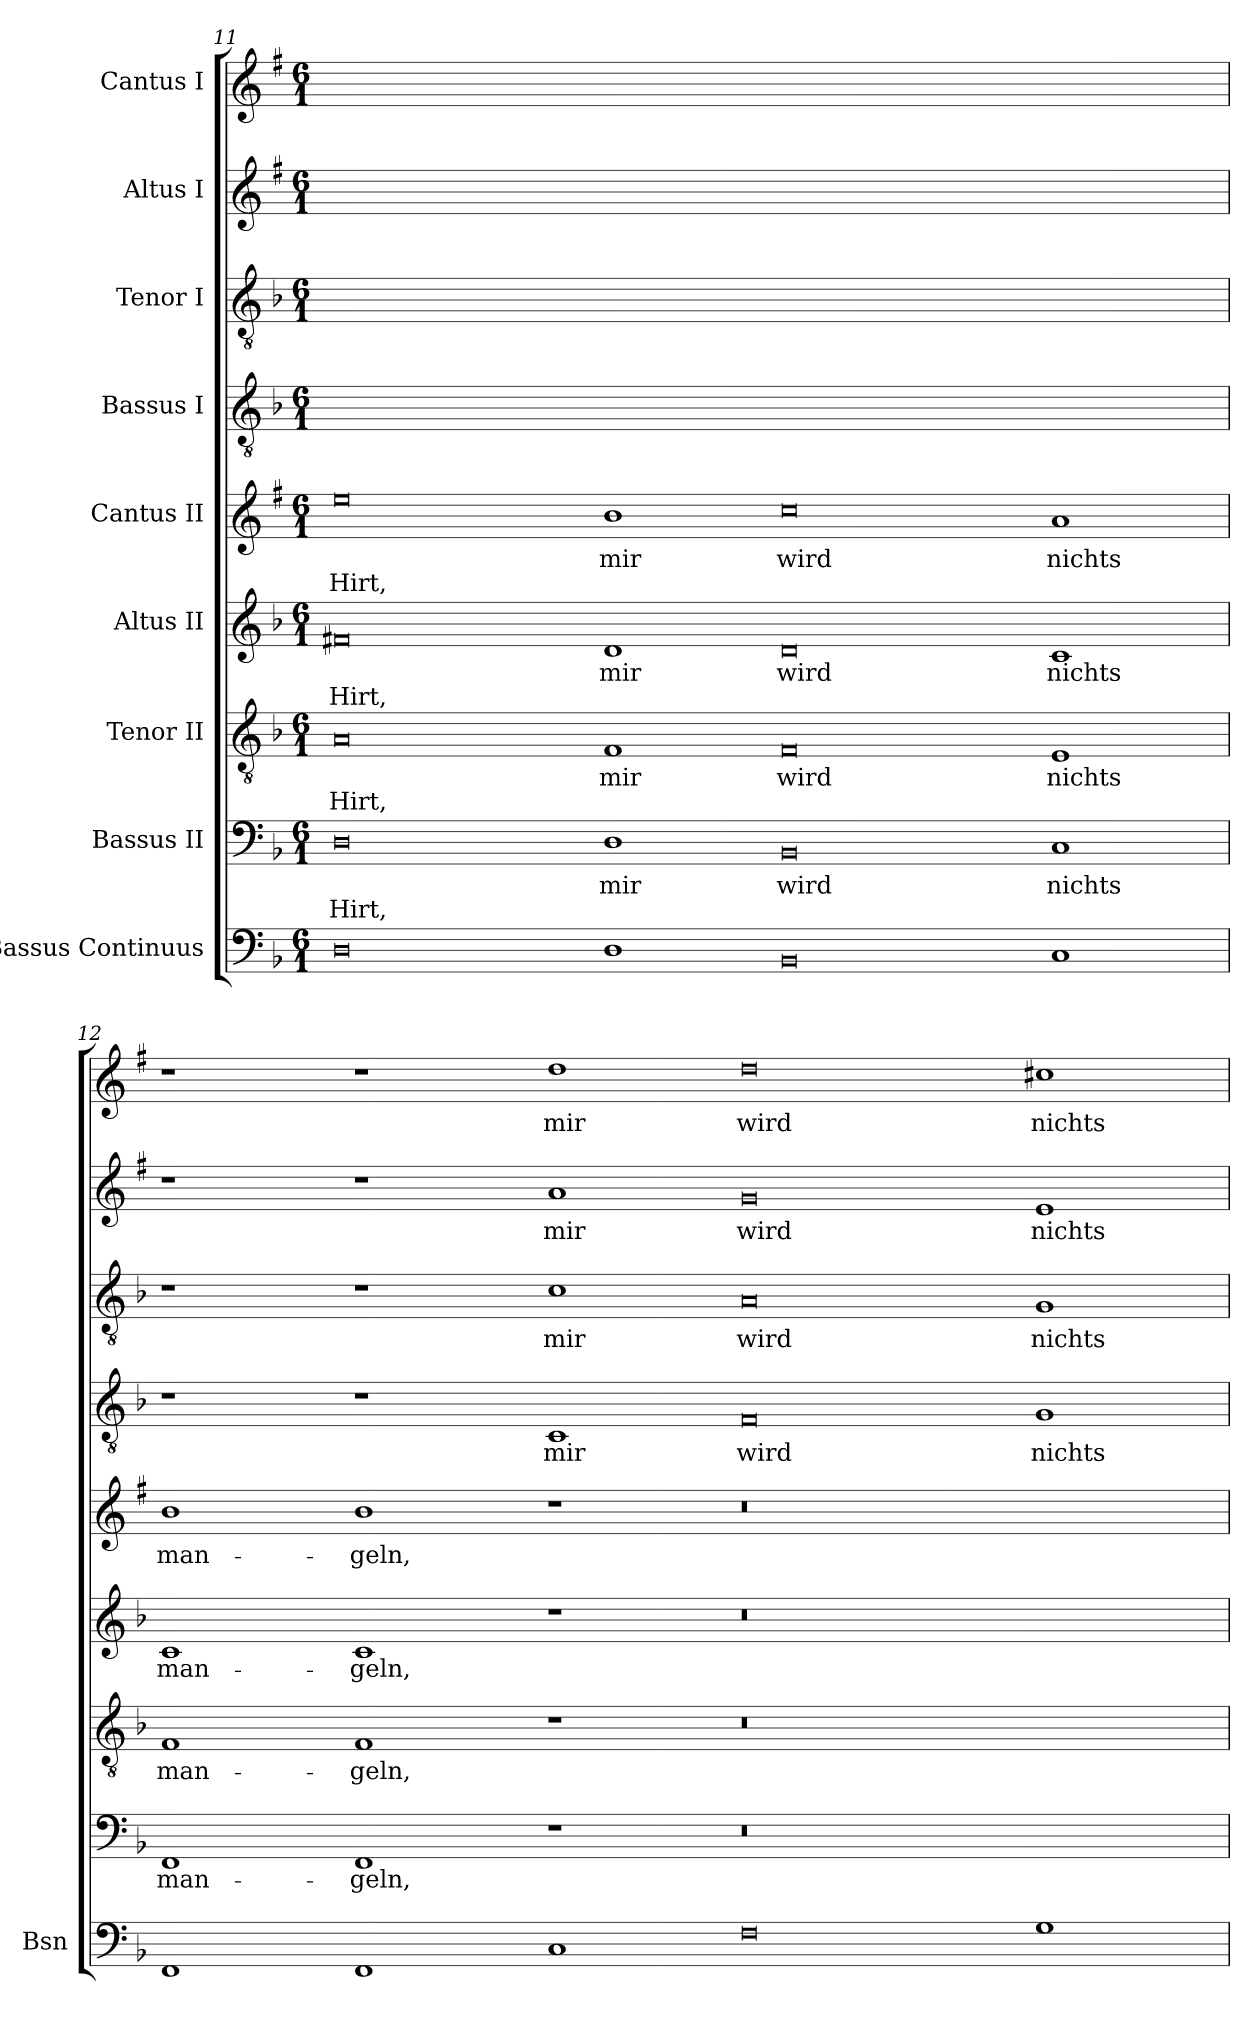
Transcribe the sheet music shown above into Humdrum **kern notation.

**kern	**kern	**text	**text	**kern	**text	**text	**kern	**text	**text	**kern	**text	**text	**kern	**text	**kern	**text	**kern	**text	**kern	**text
*part9	*part8	*part8	*part8	*part7	*part7	*part7	*part6	*part6	*part6	*part5	*part5	*part5	*part4	*part4	*part3	*part3	*part2	*part2	*part1	*part1
*staff9	*staff8	*staff8	*staff8	*staff7	*staff7	*staff7	*staff6	*staff6	*staff6	*staff5	*staff5	*staff5	*staff4	*staff4	*staff3	*staff3	*staff2	*staff2	*staff1	*staff1
*I"Bassus Continuus	*I"Bassus II	*	*	*I"Tenor II	*	*	*I"Altus II	*	*	*I"Cantus II	*	*	*I"Bassus I	*	*I"Tenor I	*	*I"Altus I	*	*I"Cantus I	*
*I'Bsn	*	*	*	*	*	*	*	*	*	*	*	*	*	*	*	*	*	*	*	*
*clefF4	*clefF4	*	*	*clefGv2	*	*	*clefG2	*	*	*clefG2	*	*	*clefGv2	*	*clefGv2	*	*clefG2	*	*clefG2	*
*	*	*	*	*	*	*	*	*	*	*ITrd1c2	*	*	*	*	*	*	*ITrd1c2	*	*ITrd1c2	*
*k[b-]	*k[b-]	*	*	*k[b-]	*	*	*k[b-]	*	*	*k[b-]	*	*	*k[b-]	*	*k[b-]	*	*k[b-]	*	*k[b-]	*
*F:	*F:	*	*	*F:	*	*	*F:	*	*	*F:	*	*	*F:	*	*F:	*	*F:	*	*F:	*
*M6/1	*M6/1	*	*	*M6/1	*	*	*M6/1	*	*	*M6/1	*	*	*M6/1	*	*M6/1	*	*M6/1	*	*M6/1	*
=11	=11	=11	=11	=11	=11	=11	=11	=11	=11	=11	=11	=11	=11	=11	=11	=11	=11	=11	=11	=11
!	!	!	!LO:LY:b	!	!	!LO:LY:b	!	!	!LO:LY:b	!	!	!LO:LY:b	!	!	!	!	!	!	!	!
0D	0D	.	Hirt,	0A	.	Hirt,	0f#X	.	Hirt,	0dd	.	Hirt,	00.ryy	.	00.ryy	.	00.ryy	.	00.ryy	.
!	!	!LO:LY:b	!	!	!LO:LY:b	!	!	!LO:LY:b	!	!	!LO:LY:b	!	!	!	!	!	!	!	!	!
1D/	1D	mir	.	1F	mir	.	1d	mir	.	1a	mir	.	.	.	.	.	.	.	.	.
!	!	!LO:LY:b	!	!	!LO:LY:b	!	!	!LO:LY:b	!	!	!LO:LY:b	!	!	!	!	!	!	!	!	!
0BB-	0BB-	wird	.	0F	wird	.	0d	wird	.	0b-	wird	.	.	.	.	.	.	.	.	.
!	!	!LO:LY:b	!	!	!LO:LY:b	!	!	!LO:LY:b	!	!	!LO:LY:b	!	!	!	!	!	!	!	!	!
1C	1C	nichts	.	1E	nichts	.	1c	nichts	.	1g	nichts	.	.	.	.	.	.	.	.	.
=12	=12	=12	=12	=12	=12	=12	=12	=12	=12	=12	=12	=12	=12	=12	=12	=12	=12	=12	=12	=12
!	!	!LO:LY:b	!	!	!LO:LY:b	!	!	!LO:LY:b	!	!	!LO:LY:b	!	!	!	!	!	!	!	!	!
1FF	1FF	man-	.	1F	man-	.	1c	man-	.	1a	man-	.	1r	.	1r	.	1r	.	1r	.
!	!	!LO:LY:b	!	!	!LO:LY:b	!	!	!LO:LY:b	!	!	!LO:LY:b	!	!	!	!	!	!	!	!	!
1FF	1FF	-geln,	.	1F	-geln,	.	1c	-geln,	.	1a	-geln,	.	1r	.	1r	.	1r	.	1r	.
!	!	!	!	!	!	!	!	!	!	!	!	!	!	!LO:LY:b	!	!LO:LY:b	!	!LO:LY:b	!	!LO:LY:b
1C	1r	.	.	1r	.	.	1r	.	.	1r	.	.	1C	mir	1c	mir	1g	mir	1cc	mir
!	!	!	!	!	!	!	!	!	!	!	!	!	!	!LO:LY:b	!	!LO:LY:b	!	!LO:LY:b	!	!LO:LY:b
0F	0.r	.	.	0.r	.	.	0.r	.	.	0.r	.	.	0F	wird	0A	wird	0f	wird	0cc	wird
!	!	!	!	!	!	!	!	!	!	!	!	!	!	!LO:LY:b	!	!LO:LY:b	!	!LO:LY:b	!	!LO:LY:b
1G	.	.	.	.	.	.	.	.	.	.	.	.	1G	nichts	1G	nichts	1d	nichts	1bn	nichts
=	=	=	=	=	=	=	=	=	=	=	=	=	=	=	=	=	=	=	=	=
*-	*-	*-	*-	*-	*-	*-	*-	*-	*-	*-	*-	*-	*-	*-	*-	*-	*-	*-	*-	*-
